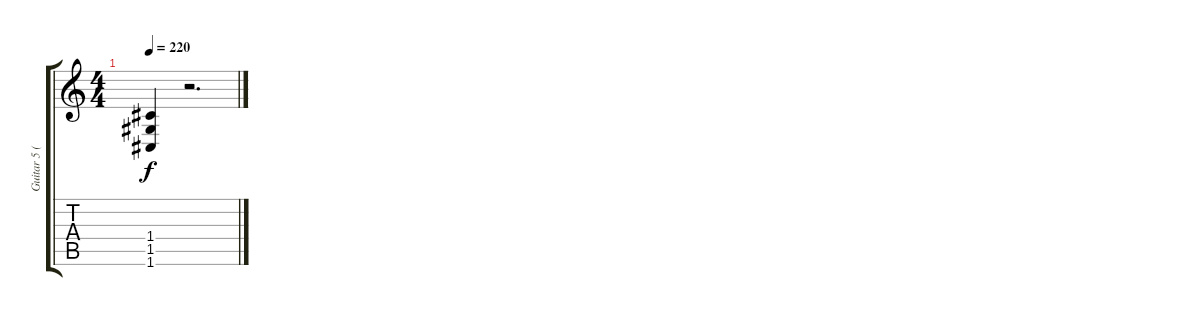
\track ("Guitar 5 (distortion)" "Guitar 5 (") {instrument distortionguitar}
\staff {score tabs}
\tuning (D4 A3 F3 C3 G2 C2) {hide}
\ts (4 4)
\tempo 220
\clef g2
\ks c
(1.4 1.5 1.6).4{dy f} r.2{d}
